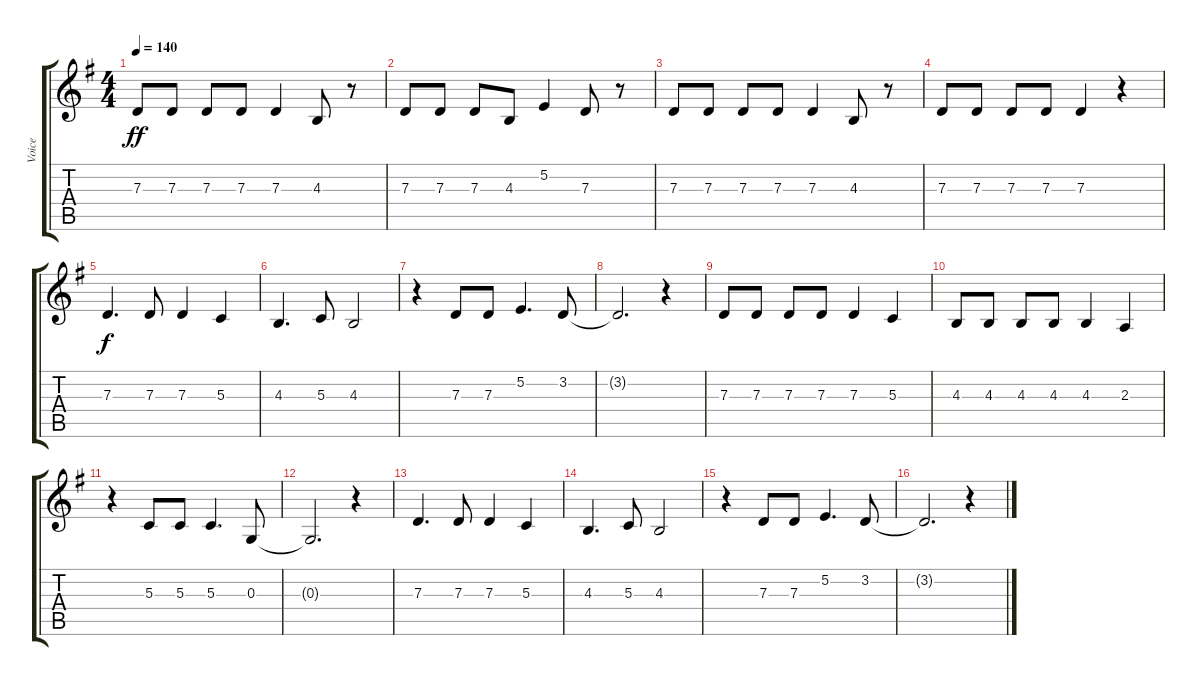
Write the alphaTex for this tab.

\track ("Voice" "Voice") {instrument lead2sawtooth}
\staff {score tabs}
\tuning (E4 B3 G3 D3 A2 E2) {hide}
\ts (4 4)
\tempo 140
\clef g2
\ks g
7.3.8{dy ff} 7.3.8 7.3.8 7.3.8 7.3.4 4.3.8 r.8 |
7.3.8 7.3.8 7.3.8 4.3.8 5.2.4 7.3.8 r.8 |
7.3.8 7.3.8 7.3.8 7.3.8 7.3.4 4.3.8 r.8 |
7.3.8 7.3.8 7.3.8 7.3.8 7.3.4 r.4 |
7.3.4{d dy f} 7.3.8 7.3.4 5.3.4 |
4.3.4{d} 5.3.8 4.3.2 |
r.4 7.3.8 7.3.8 5.2.4{d} 3.2.8 |
3.2{t}.2{d} r.4 |
7.3.8 7.3.8 7.3.8 7.3.8 7.3.4 5.3.4 |
4.3.8 4.3.8 4.3.8 4.3.8 4.3.4 2.3.4 |
r.4 5.3.8 5.3.8 5.3.4{d} 0.3.8 |
0.3{t}.2{d} r.4 |
7.3.4{d} 7.3.8 7.3.4 5.3.4 |
4.3.4{d} 5.3.8 4.3.2 |
r.4 7.3.8 7.3.8 5.2.4{d} 3.2.8 |
3.2{t}.2{d} r.4
